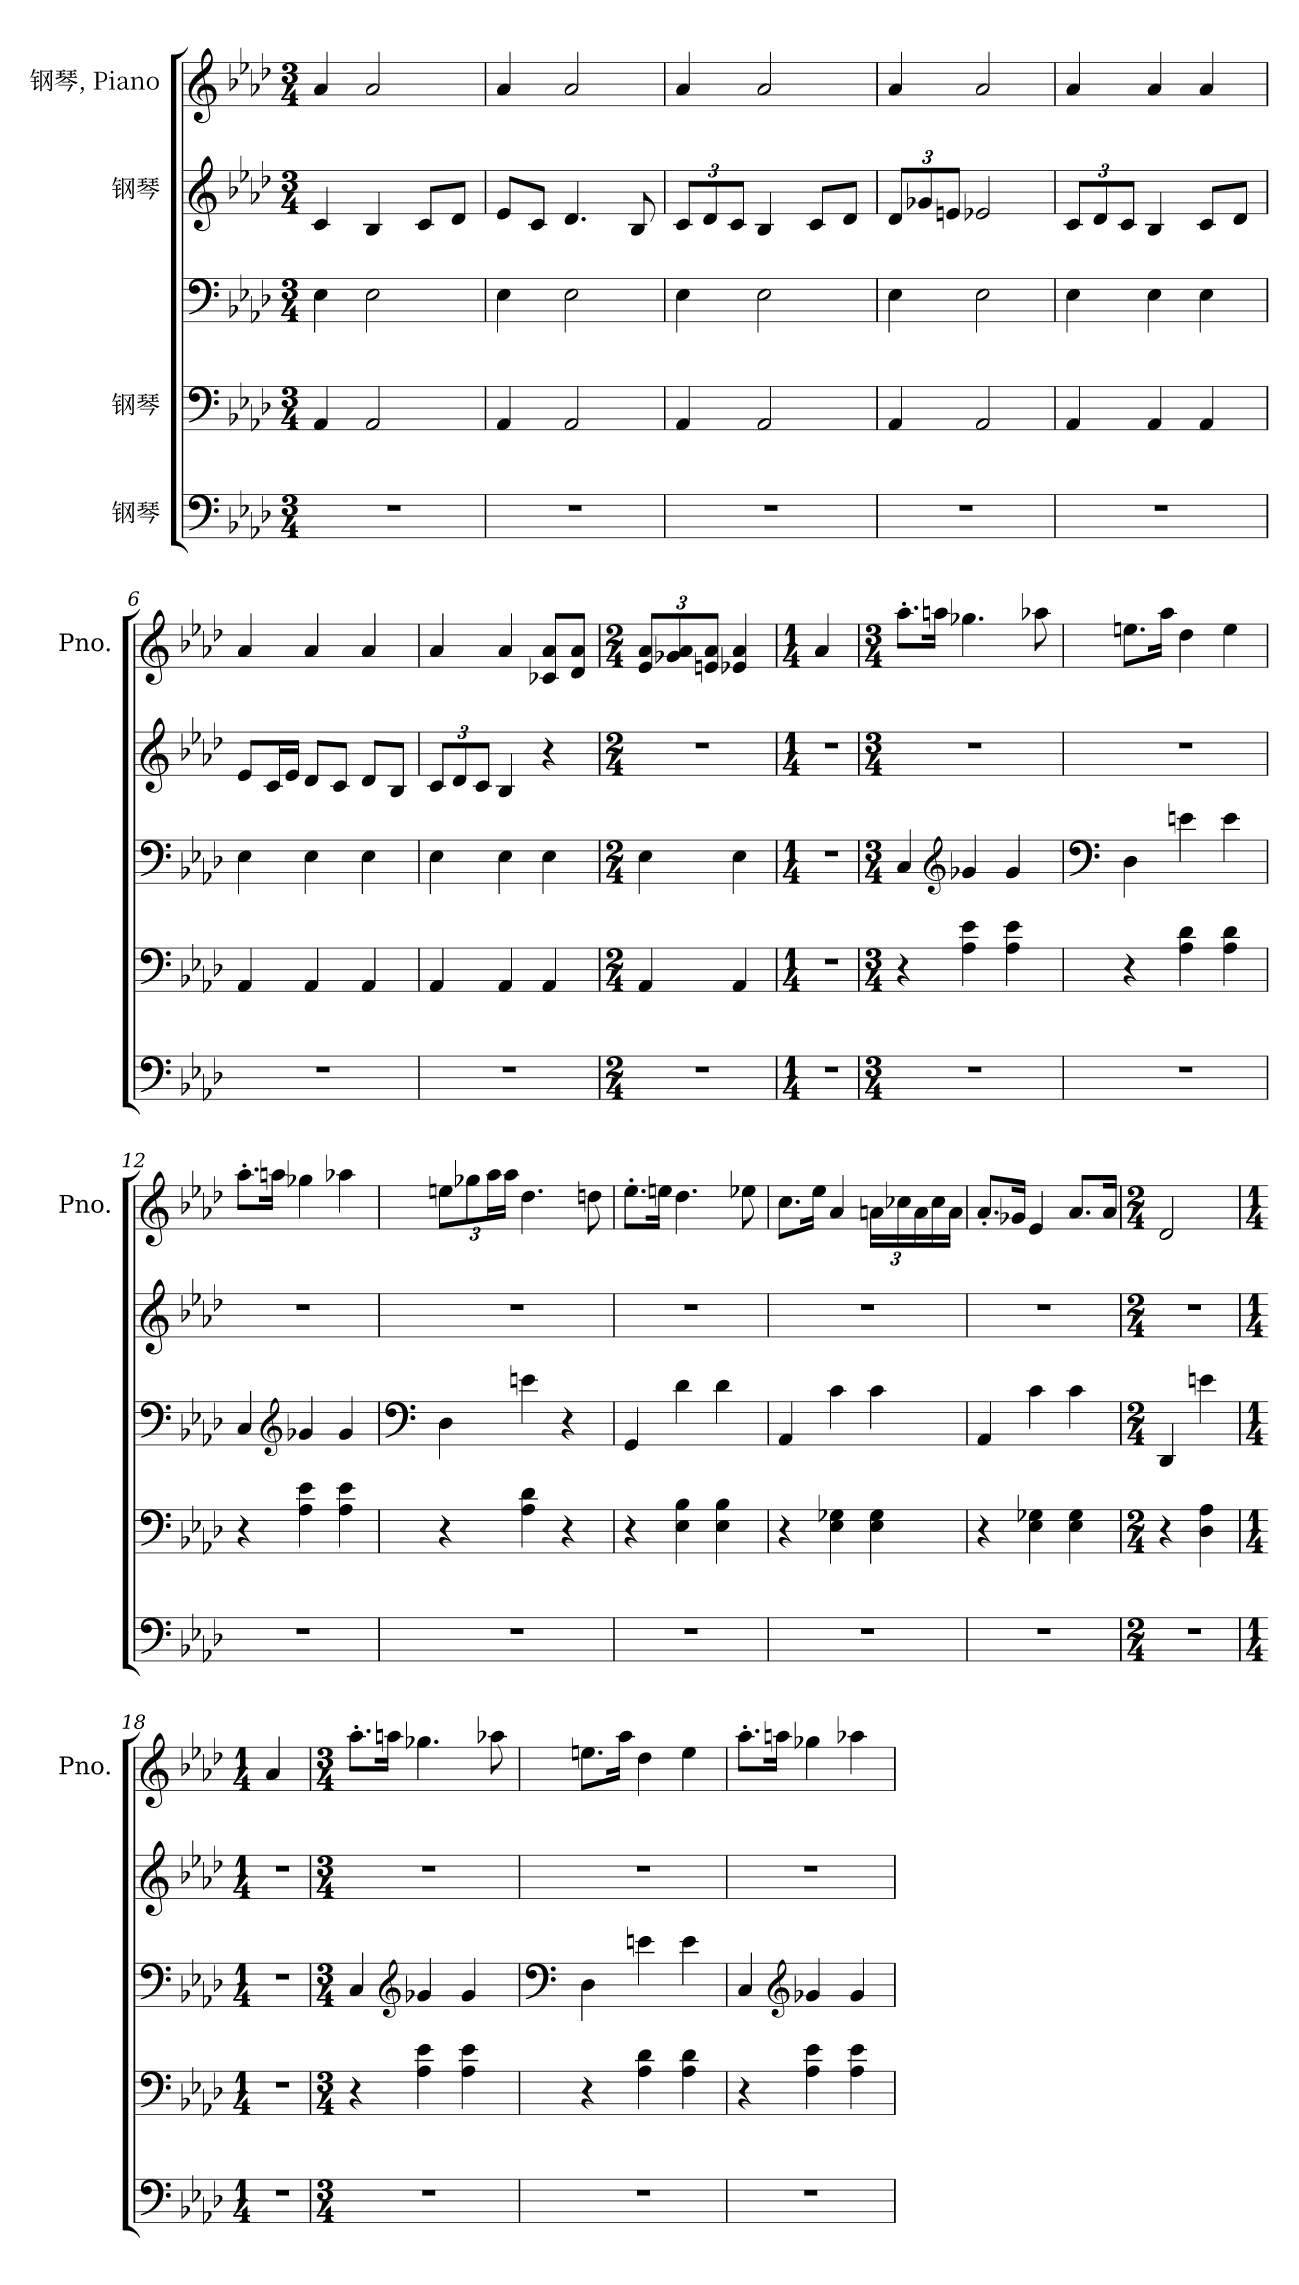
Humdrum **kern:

**kern	**kern	**kern	**kern	**kern
*part4	*part3	*part3	*part2	*part1
*staff5	*staff4	*staff3	*staff2	*staff1
*I"钢琴	*I"钢琴	*	*I"钢琴	*I"钢琴, Piano
*	*	*	*	*I'Pno.
*clefF4	*clefF4	*clefF4	*clefG2	*clefG2
*k[b-e-a-d-]	*k[b-e-a-d-]	*k[b-e-a-d-]	*k[b-e-a-d-]	*k[b-e-a-d-]
*M3/4	*M3/4	*M3/4	*M3/4	*M3/4
*MM189	*MM189	*MM189	*MM189	*MM189
=1	=1	=1	=1	=1
2.r	4AA-/	4E-\	4c/	4a-/
.	2AA-/	2E-\	4B-/	2a-/
.	.	.	8c/L	.
.	.	.	8d-/J	.
=2	=2	=2	=2	=2
2.r	4AA-/	4E-\	8e-/L	4a-/
.	.	.	8c/J	.
.	2AA-/	2E-\	4.d-/	2a-/
.	.	.	8B-/	.
=3	=3	=3	=3	=3
*	*	*	*Xbrackettup	*
2.r	4AA-/	4E-\	12c/L	4a-/
.	.	.	12d-/	.
.	.	.	12c/J	.
.	2AA-/	2E-\	4B-/	2a-/
.	.	.	8c/L	.
.	.	.	8d-/J	.
=4	=4	=4	=4	=4
2.r	4AA-/	4E-\	12d-/L	4a-/
.	.	.	12g-X/	.
.	.	.	12en/J	.
.	2AA-/	2E-\	2e-X/	2a-/
=5	=5	=5	=5	=5
2.r	4AA-/	4E-\	12c/L	4a-/
.	.	.	12d-/	.
.	.	.	12c/J	.
.	4AA-/	4E-\	4B-/	4a-/
.	4AA-/	4E-\	8c/L	4a-/
.	.	.	8d-/J	.
!!LO:LB:g=z
=6	=6	=6	=6	=6
2.r	4AA-/	4E-\	8e-/L	4a-/
.	.	.	16c/L	.
.	.	.	16e-/JJ	.
.	4AA-/	4E-\	8d-/L	4a-/
.	.	.	8c/J	.
.	4AA-/	4E-\	8d-/L	4a-/
.	.	.	8B-/J	.
=7	=7	=7	=7	=7
2.r	4AA-/	4E-\	12c/L	4a-/
.	.	.	12d-/	.
.	.	.	12c/J	.
.	4AA-/	4E-\	4B-/	4a-/
.	4AA-/	4E-\	4r	8c-X/ 8a-/L
.	.	.	.	8d-/ 8a-/J
=8	=8	=8	=8	=8
*M2/4	*M2/4	*M2/4	*M2/4	*M2/4
*	*	*	*	*Xbrackettup
2r	4AA-/	4E-\	2r	12e-/ 12a-/L
.	.	.	.	12g-X/ 12a-/
.	.	.	.	12en/ 12a-/J
.	4AA-/	4E-\	.	4e-X/ 4a-/
=9	=9	=9	=9	=9
*M1/4	*M1/4	*M1/4	*M1/4	*M1/4
4r	4r	4r	4r	4a-/
=10	=10	=10	=10	=10
*M3/4	*M3/4	*M3/4	*M3/4	*M3/4
2.r	4r	4C/	2.r	8.aa-'\L
.	.	.	.	16aan\Jk
*	*	*clefG2	*	*
.	4A-\ 4e-\	4g-X/	.	4.gg-X\
.	4A-\ 4e-\	4g-/	.	.
.	.	.	.	8aa-X\
!!LO:PB:g=z
=11	=11	=11	=11	=11
*	*	*clefF4	*	*
2.r	4r	4D-\	2.r	8.een\L
.	.	.	.	16aa-\Jk
.	4A-\ 4d-\	4en\	.	4dd-\
.	4A-\ 4d-\	4e\	.	4ee\
=12	=12	=12	=12	=12
2.r	4r	4C/	2.r	8.aa-'\L
.	.	.	.	16aan\Jk
*	*	*clefG2	*	*
.	4A-\ 4e-\	4g-X/	.	4gg-X\
.	4A-\ 4e-\	4g-/	.	4aa-X\
=13	=13	=13	=13	=13
*	*	*clefF4	*	*
2.r	4r	4D-\	2.r	12een\L
.	.	.	.	12gg-X\
.	.	.	.	24aa-\L
.	.	.	.	24aa-\JJ
.	4A-\ 4d-\	4en\	.	4.dd-\
.	4r	4r	.	.
.	.	.	.	8ddn\
=14	=14	=14	=14	=14
2.r	4r	4GG/	2.r	8.ee-'\L
.	.	.	.	16een\Jk
.	4E-\ 4B-\	4d-\	.	4.dd-\
.	4E-\ 4B-\	4d-\	.	.
.	.	.	.	8ee-X\
!!LO:LB:g=z
=15	=15	=15	=15	=15
2.r	4r	4AA-/	2.r	8.cc\L
.	.	.	.	16ee-\Jk
.	4E-\ 4G-X\	4c\	.	4a-/
.	4E-\ 4G-\	4c\	.	24an\LL
.	.	.	.	24cc-X\
.	.	.	.	24a\
.	.	.	.	16cc-\
.	.	.	.	16a\JJ
=16	=16	=16	=16	=16
2.r	4r	4AA-/	2.r	8.a-'/L
.	.	.	.	16g-X/Jk
.	4E-\ 4G-X\	4c\	.	4e-/
.	4E-\ 4G-\	4c\	.	8.a-/L
.	.	.	.	16a-/Jk
=17	=17	=17	=17	=17
*M2/4	*M2/4	*M2/4	*M2/4	*M2/4
2r	4r	4DD-/	2r	2d-/
.	4D-\ 4A-\	4en\	.	.
=18	=18	=18	=18	=18
*M1/4	*M1/4	*M1/4	*M1/4	*M1/4
4r	4r	4r	4r	4a-/
=19	=19	=19	=19	=19
*M3/4	*M3/4	*M3/4	*M3/4	*M3/4
2.r	4r	4C/	2.r	8.aa-'\L
.	.	.	.	16aan\Jk
*	*	*clefG2	*	*
.	4A-\ 4e-\	4g-X/	.	4.gg-X\
.	4A-\ 4e-\	4g-/	.	.
.	.	.	.	8aa-X\
!!LO:PB:g=z
=20	=20	=20	=20	=20
*	*	*clefF4	*	*
2.r	4r	4D-\	2.r	8.een\L
.	.	.	.	16aa-\Jk
.	4A-\ 4d-\	4en\	.	4dd-\
.	4A-\ 4d-\	4e\	.	4ee\
=21	=21	=21	=21	=21
2.r	4r	4C/	2.r	8.aa-'\L
.	.	.	.	16aan\Jk
*	*	*clefG2	*	*
.	4A-\ 4e-\	4g-X/	.	4gg-X\
.	4A-\ 4e-\	4g-/	.	4aa-X\
=	=	=	=	=
*-	*-	*-	*-	*-
